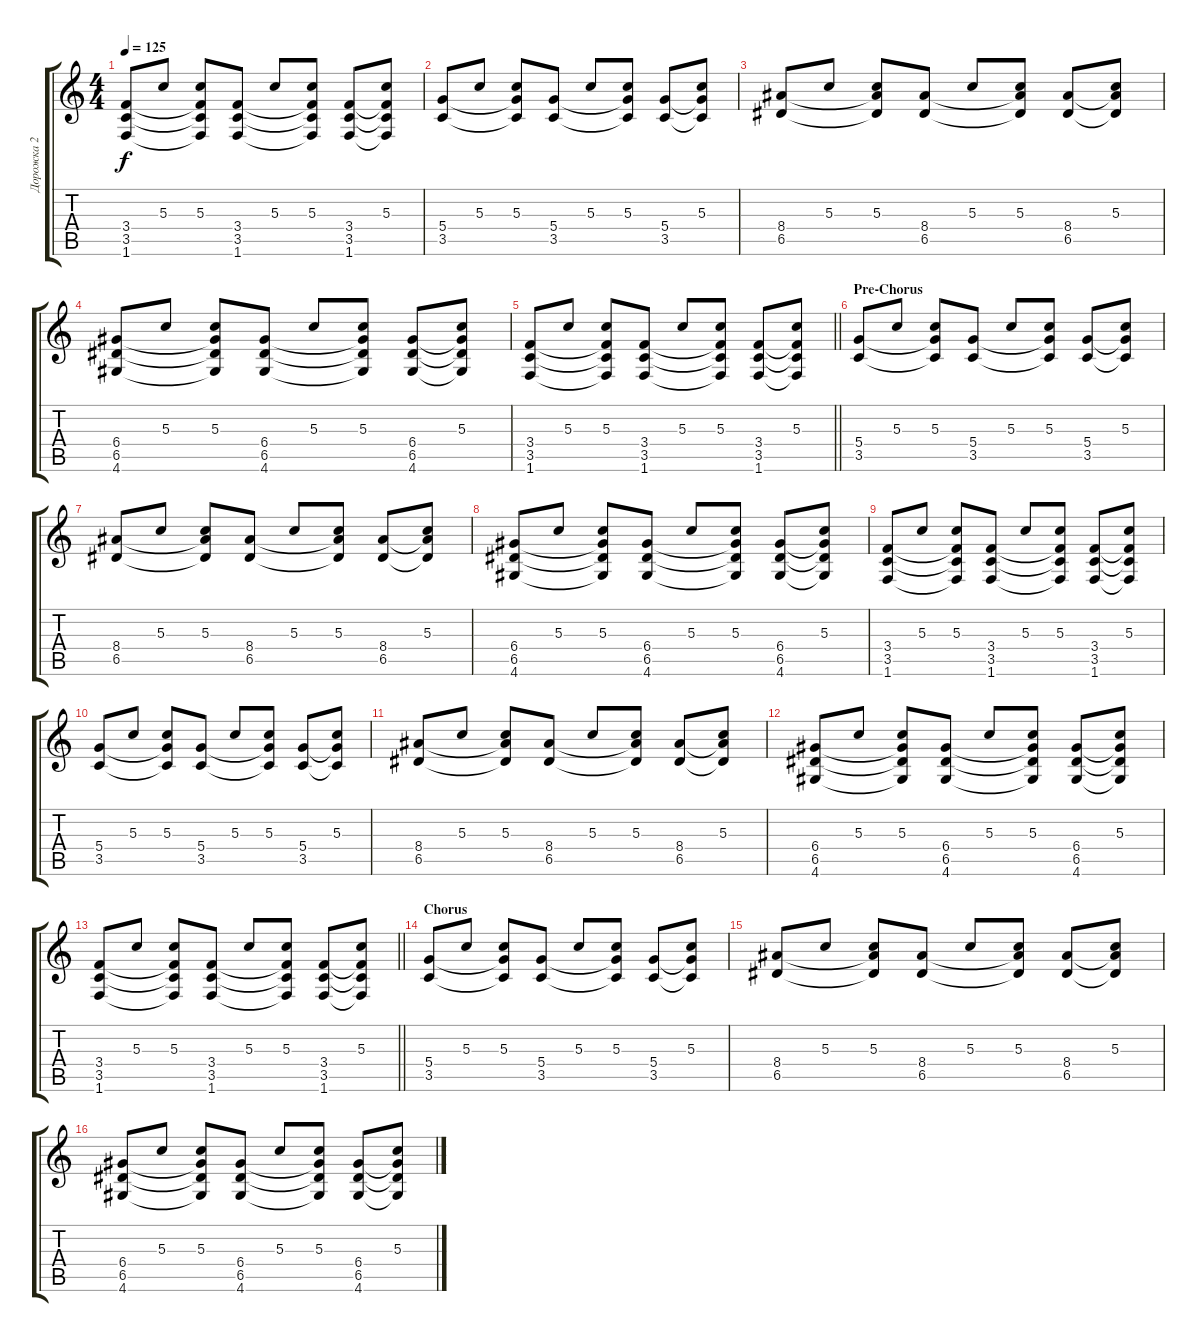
\track ("Дорожка 2" "Дорожка 2") {instrument acousticguitarsteel}
\staff {score tabs}
\tuning (E4 B3 G3 D3 A2 E2) {hide}
\ts (4 4)
\tempo 125
\clef g2
\ks c
(3.4 3.5 1.6).8{dy f} 5.3.8 (5.3 3.4{t} 3.5{t} 1.6{t}).8 (3.4 3.5 1.6).8 5.3.8 (5.3 3.4{t} 3.5{t} 1.6{t}).8 (3.4 3.5 1.6).8 (5.3 3.4{t} 3.5{t} 1.6{t}).8 |
(5.4 3.5).8 5.3.8 (5.3 5.4{t} 3.5{t}).8 (5.4 3.5).8 5.3.8 (5.3 5.4{t} 3.5{t}).8 (5.4 3.5).8 (5.3 5.4{t} 3.5{t}).8 |
(8.4 6.5).8 5.3.8 (5.3 8.4{t} 6.5{t}).8 (8.4 6.5).8 5.3.8 (5.3 8.4{t} 6.5{t}).8 (8.4 6.5).8 (5.3 8.4{t} 6.5{t}).8 |
(6.4 6.5 4.6).8 5.3.8 (5.3 6.4{t} 6.5{t} 4.6{t}).8 (6.4 6.5 4.6).8 5.3.8 (5.3 6.4{t} 6.5{t} 4.6{t}).8 (6.4 6.5 4.6).8 (5.3 6.4{t} 6.5{t} 4.6{t}).8 |
\barLineRight lightlight
(3.4 3.5 1.6).8 5.3.8 (5.3 3.4{t} 3.5{t} 1.6{t}).8 (3.4 3.5 1.6).8 5.3.8 (5.3 3.4{t} 3.5{t} 1.6{t}).8 (3.4 3.5 1.6).8 (5.3 3.4{t} 3.5{t} 1.6{t}).8 |
\section ("" "Pre-Chorus")
(5.4 3.5).8 5.3.8 (5.3 5.4{t} 3.5{t}).8 (5.4 3.5).8 5.3.8 (5.3 5.4{t} 3.5{t}).8 (5.4 3.5).8 (5.3 5.4{t} 3.5{t}).8 |
(8.4 6.5).8 5.3.8 (5.3 8.4{t} 6.5{t}).8 (8.4 6.5).8 5.3.8 (5.3 8.4{t} 6.5{t}).8 (8.4 6.5).8 (5.3 8.4{t} 6.5{t}).8 |
(6.4 6.5 4.6).8 5.3.8 (5.3 6.4{t} 6.5{t} 4.6{t}).8 (6.4 6.5 4.6).8 5.3.8 (5.3 6.4{t} 6.5{t} 4.6{t}).8 (6.4 6.5 4.6).8 (5.3 6.4{t} 6.5{t} 4.6{t}).8 |
(3.4 3.5 1.6).8 5.3.8 (5.3 3.4{t} 3.5{t} 1.6{t}).8 (3.4 3.5 1.6).8 5.3.8 (5.3 3.4{t} 3.5{t} 1.6{t}).8 (3.4 3.5 1.6).8 (5.3 3.4{t} 3.5{t} 1.6{t}).8 |
(5.4 3.5).8 5.3.8 (5.3 5.4{t} 3.5{t}).8 (5.4 3.5).8 5.3.8 (5.3 5.4{t} 3.5{t}).8 (5.4 3.5).8 (5.3 5.4{t} 3.5{t}).8 |
(8.4 6.5).8 5.3.8 (5.3 8.4{t} 6.5{t}).8 (8.4 6.5).8 5.3.8 (5.3 8.4{t} 6.5{t}).8 (8.4 6.5).8 (5.3 8.4{t} 6.5{t}).8 |
(6.4 6.5 4.6).8 5.3.8 (5.3 6.4{t} 6.5{t} 4.6{t}).8 (6.4 6.5 4.6).8 5.3.8 (5.3 6.4{t} 6.5{t} 4.6{t}).8 (6.4 6.5 4.6).8 (5.3 6.4{t} 6.5{t} 4.6{t}).8 |
\barLineRight lightlight
(3.4 3.5 1.6).8 5.3.8 (5.3 3.4{t} 3.5{t} 1.6{t}).8 (3.4 3.5 1.6).8 5.3.8 (5.3 3.4{t} 3.5{t} 1.6{t}).8 (3.4 3.5 1.6).8 (5.3 3.4{t} 3.5{t} 1.6{t}).8 |
\section ("" "Chorus")
(5.4 3.5).8 5.3.8 (5.3 5.4{t} 3.5{t}).8 (5.4 3.5).8 5.3.8 (5.3 5.4{t} 3.5{t}).8 (5.4 3.5).8 (5.3 5.4{t} 3.5{t}).8 |
(8.4 6.5).8 5.3.8 (5.3 8.4{t} 6.5{t}).8 (8.4 6.5).8 5.3.8 (5.3 8.4{t} 6.5{t}).8 (8.4 6.5).8 (5.3 8.4{t} 6.5{t}).8 |
(6.4 6.5 4.6).8 5.3.8 (5.3 6.4{t} 6.5{t} 4.6{t}).8 (6.4 6.5 4.6).8 5.3.8 (5.3 6.4{t} 6.5{t} 4.6{t}).8 (6.4 6.5 4.6).8 (5.3 6.4{t} 6.5{t} 4.6{t}).8
